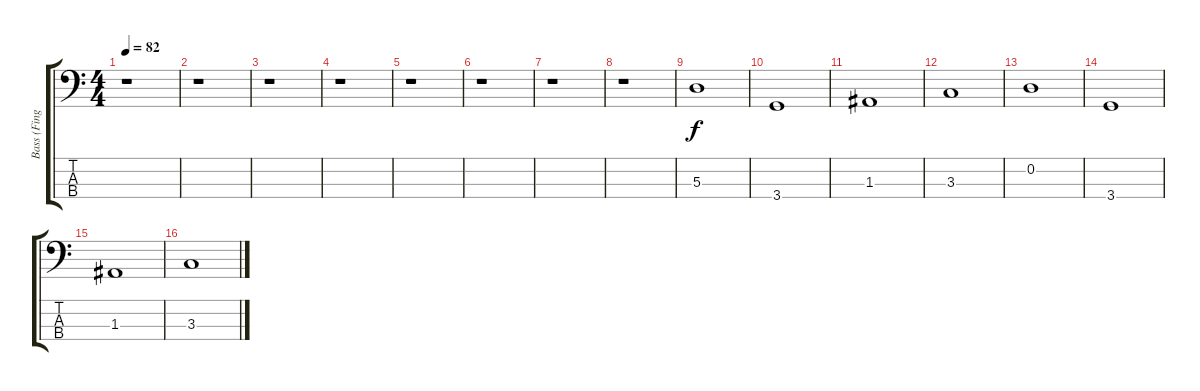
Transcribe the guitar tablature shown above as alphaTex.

\track ("Bass (Finger)" "Bass (Fing") {instrument electricbassfinger}
\staff {score tabs}
\tuning (G2 D2 A1 E1) {hide}
\ts (4 4)
\tempo 82
\clef f4
\ks c
r.1{dy f instrument electricbassfinger} |
r.1 |
r.1 |
r.1 |
r.1 |
r.1 |
r.1 |
r.1 |
5.3.1 |
3.4.1 |
1.3.1 |
3.3.1 |
0.2.1 |
3.4.1 |
1.3.1 |
3.3.1
